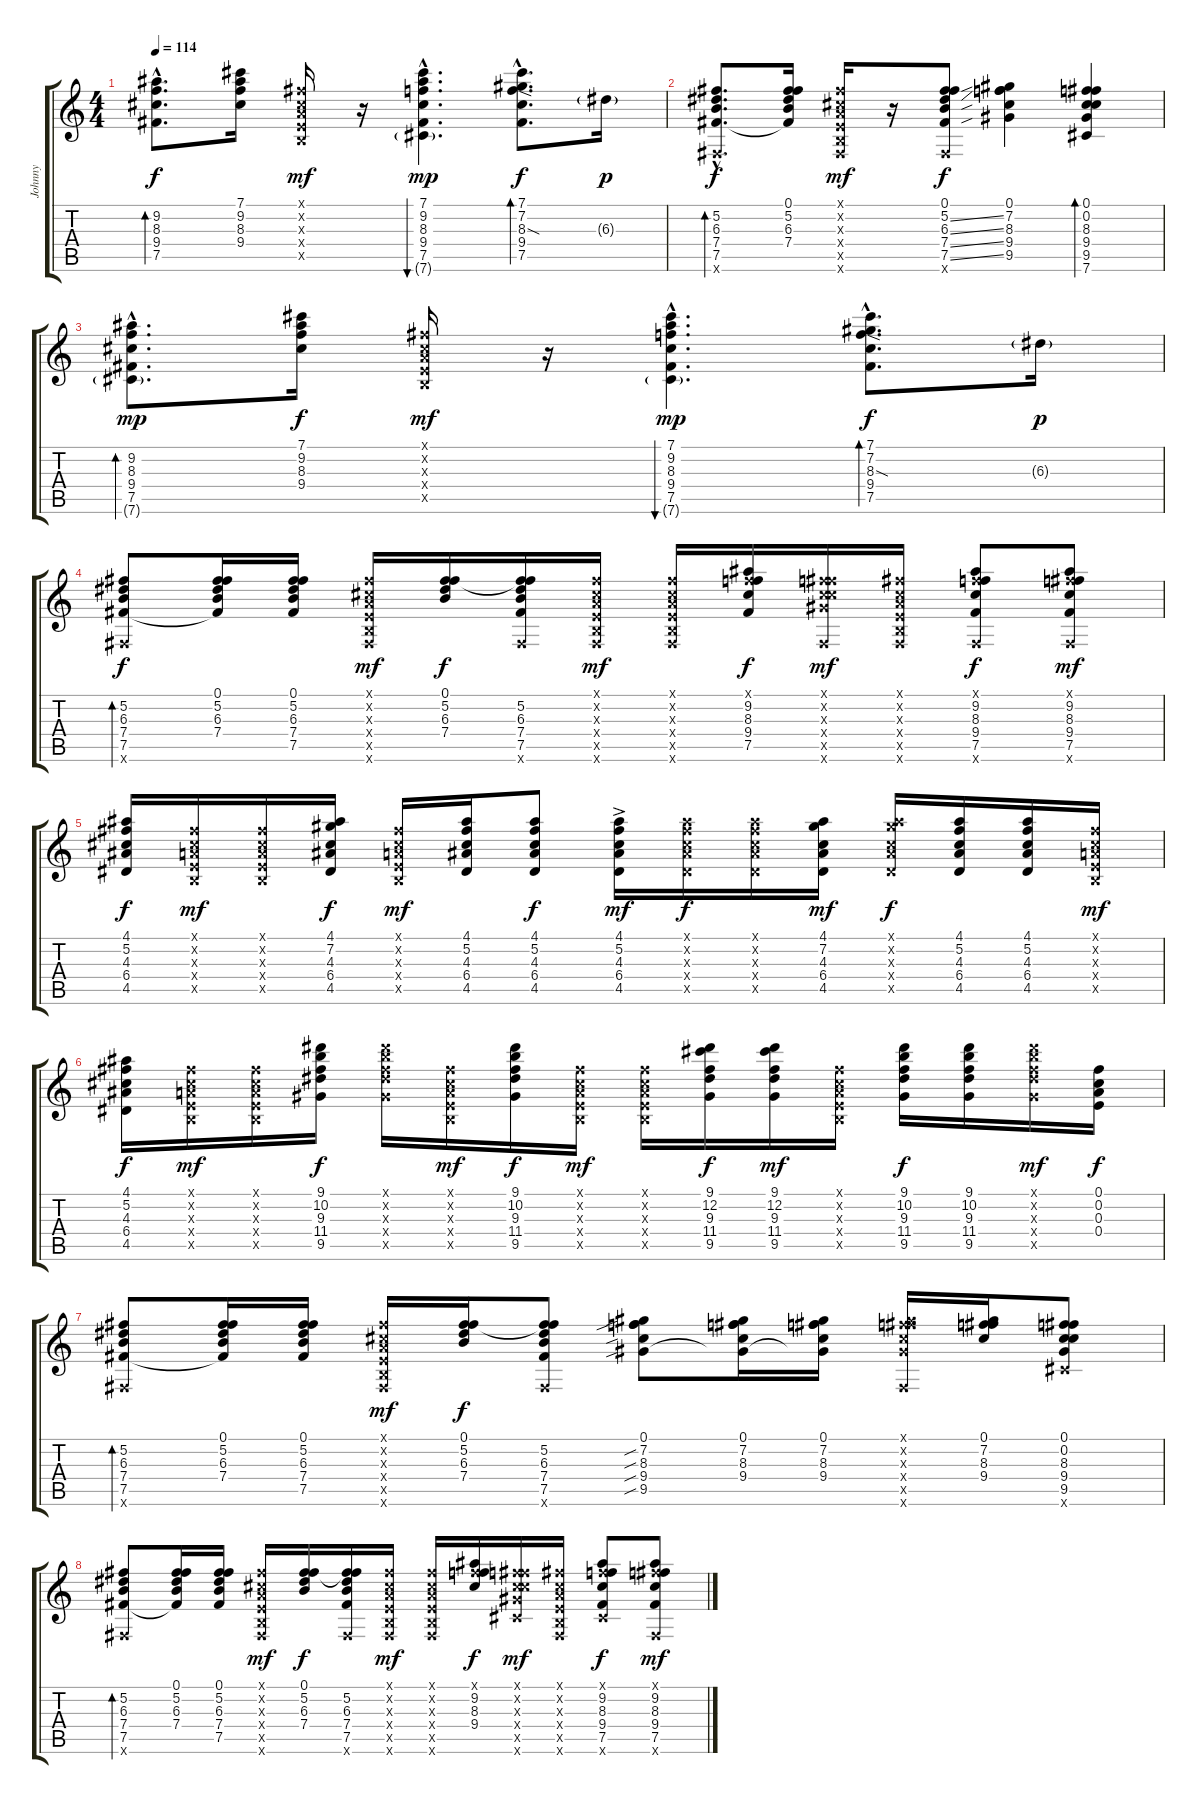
\track ("Johnny " "Johnny ") {instrument electricguitarclean}
\staff {score tabs}
\tuning (Gb4 Db4 A3 E3 B2 Gb2) {hide}
\ts (4 4)
\tempo 114
\clef g2
\ks c
(9.2{hac} 8.3{hac} 9.4{hac} 7.5{hac}).8{d bd 120 dy f volume 11} (7.1 9.2 8.3 9.4).16 (0.1{x} 0.2{x} 0.3{x} 0.4{x} 0.5{x}).16{dy mf} r.16 (7.1{hac} 9.2{hac} 8.3{hac} 9.4{hac} 7.5{hac} 7.6{g hac}).4{d bu 60 dy mp} (7.1{hac} 7.2{hac} 8.3{sod hac} 9.4{hac} 7.5{hac}).8{d bd 120 dy f} 6.3{g}.16{dy p} |
(5.2{hac} 6.3{hac} 7.4{hac} 7.5{hac} 0.6{hac x}).8{d bd 60 dy f} (0.1 5.2 6.3 7.4 7.5{t}).16 (0.1{x} 0.2{x} 0.3{x} 0.4{x} 0.5{x} 0.6{x}).16{dy mf} r.16 (0.1 5.2{ss} 6.3{ss} 7.4{ss} 7.5{ss} 0.6{x}).8{dy f} (0.1 7.2 8.3 9.4 9.5).4 (0.1 0.2 8.3 9.4 9.5 7.6).4{bd 60} |
(9.2{hac} 8.3{hac} 9.4{hac} 7.5{hac} 7.6{g hac}).8{d bd 120 dy mp} (7.1 9.2 8.3 9.4).16{dy f} (0.1{x} 0.2{x} 0.3{x} 0.4{x} 0.5{x}).16{dy mf} r.16 (7.1{hac} 9.2{hac} 8.3{hac} 9.4{hac} 7.5{hac} 7.6{g hac}).4{d bu 120 dy mp} (7.1{hac} 7.2{hac} 8.3{sod hac} 9.4{hac} 7.5{hac}).8{d bd 120 dy f} 6.3{g}.16{dy p} |
(5.2 6.3 7.4 7.5 0.6{x}).8{bd 60 dy f} (0.1 5.2 6.3 7.4 7.5{t}).16 (0.1 5.2 6.3 7.4 7.5).16 (0.1{x} 0.2{x} 0.3{x} 0.4{x} 0.5{x} 0.6{x}).16{dy mf} (0.1 5.2 6.3 7.4).16{dy f} (0.1{t} 5.2 6.3 7.4 7.5 0.6{x}).16 (0.1{x} 0.2{x} 0.3{x} 0.4{x} 0.5{x} 0.6{x}).16{dy mf} (0.1{x} 0.2{x} 0.3{x} 0.4{x} 0.5{x} 0.6{x}).16 (0.1{x} 9.2 8.3 9.4 7.5).16{dy f} (0.1{x} 0.2{x} 8.3{x} 9.4{x} 9.5{x} 0.6{x}).16{dy mf} (0.1{x} 0.2{x} 0.3{x} 0.4{x} 0.5{x} 0.6{x}).16 (0.1{x} 9.2 8.3 9.4 7.5 0.6{x}).8{dy f} (0.1{x} 9.2 8.3 9.4 7.5 0.6{x}).8{dy mf} |
(4.1 5.2 4.3 6.4 4.5).16{dy f} (0.1{x} 0.2{x} 0.3{x} 0.4{x} 0.5{x}).16{dy mf} (0.1{x} 0.2{x} 0.3{x} 0.4{x} 0.5{x}).16 (4.1 7.2 4.3 6.4 4.5).16{dy f} (0.1{x} 0.2{x} 0.3{x} 0.4{x} 0.5{x}).16{dy mf} (4.1 5.2 4.3 6.4 4.5).16 (4.1 5.2 4.3 6.4 4.5).8{dy f} (4.1{ac} 5.2 4.3 6.4 4.5).16{dy mf} (4.1{x} 5.2{x} 4.3{x} 6.4{x} 4.5{x}).16{dy f} (4.1{x} 5.2{x} 4.3{x} 6.4{x} 4.5{x}).16 (4.1 7.2 4.3 6.4 4.5).16{dy mf} (4.1{x} 7.2{x} 4.3{x} 6.4{x} 4.5{x}).16{dy f} (4.1 5.2 4.3 6.4 4.5).16 (4.1 5.2 4.3 6.4 4.5).16 (0.1{x} 0.2{x} 0.3{x} 0.4{x} 0.5{x}).16{dy mf} |
(4.1 5.2 4.3 6.4 4.5).16{dy f} (0.1{x} 0.2{x} 0.3{x} 0.4{x} 0.5{x}).16{dy mf} (0.1{x} 0.2{x} 0.3{x} 0.4{x} 0.5{x}).16 (9.1 10.2 9.3 11.4 9.5).16{dy f} (9.1{x} 10.2{x} 9.3{x} 11.4{x} 9.5{x}).16 (0.1{x} 0.2{x} 0.3{x} 0.4{x} 0.5{x}).16{dy mf} (9.1 10.2 9.3 11.4 9.5).16{dy f} (0.1{x} 0.2{x} 0.3{x} 0.4{x} 0.5{x}).16{dy mf} (0.1{x} 0.2{x} 0.3{x} 0.4{x} 0.5{x}).16 (9.1 12.2 9.3 11.4 9.5).16{dy f} (9.1 12.2 9.3 11.4 9.5).16{dy mf} (0.1{x} 0.2{x} 0.3{x} 0.4{x} 0.5{x}).16 (9.1 10.2 9.3 11.4 9.5).16{dy f} (9.1 10.2 9.3 11.4 9.5).16 (9.1{x} 10.2{x} 9.3{x} 11.4{x} 9.5{x}).16{dy mf} (0.1 0.2 0.3 0.4).16{dy f} |
(5.2 6.3 7.4 7.5 0.6{x}).8{bd 60} (0.1 5.2 6.3 7.4 7.5{t}).16 (0.1 5.2 6.3 7.4 7.5).16 (0.1{x} 0.2{x} 0.3{x} 0.4{x} 0.5{x} 0.6{x}).16{dy mf} (0.1 5.2 6.3 7.4).16{dy f} (0.1{t} 5.2 6.3 7.4 7.5 0.6{x}).8 (0.1 7.2{sib} 8.3{sib} 9.4{sib} 9.5{sib}).8 (0.1 7.2 8.3 9.4 9.5{t}).16 (0.1 7.2 8.3 9.4 9.5{t}).16 (0.1{x} 7.2{x} 8.3{x} 9.4{x} 9.5{x} 0.6{x}).16 (0.1 7.2 8.3 9.4).16 (0.1 0.2 8.3 9.4 9.5 7.6{x}).8 |
(5.2 6.3 7.4 7.5 0.6{x}).8{bd 60} (0.1 5.2 6.3 7.4 7.5{t}).16 (0.1 5.2 6.3 7.4 7.5).16 (0.1{x} 0.2{x} 0.3{x} 0.4{x} 0.5{x} 0.6{x}).16{dy mf} (0.1 5.2 6.3 7.4).16{dy f} (0.1{t} 5.2 6.3 7.4 7.5 0.6{x}).16 (0.1{x} 0.2{x} 0.3{x} 0.4{x} 0.5{x} 0.6{x}).16{dy mf} (0.1{x} 0.2{x} 0.3{x} 0.4{x} 0.5{x} 0.6{x}).16 (0.1{x} 9.2 8.3 9.4).16{dy f} (0.1{x} 0.2{x} 8.3{x} 9.4{x} 9.5{x} 7.6{x}).16{dy mf} (0.1{x} 0.2{x} 0.3{x} 0.4{x} 0.5{x} 0.6{x}).16 (0.1{x} 9.2 8.3 9.4 7.5 7.6{x}).8{dy f} (0.1{x} 9.2 8.3 9.4 7.5 0.6{x}).8{dy mf}
